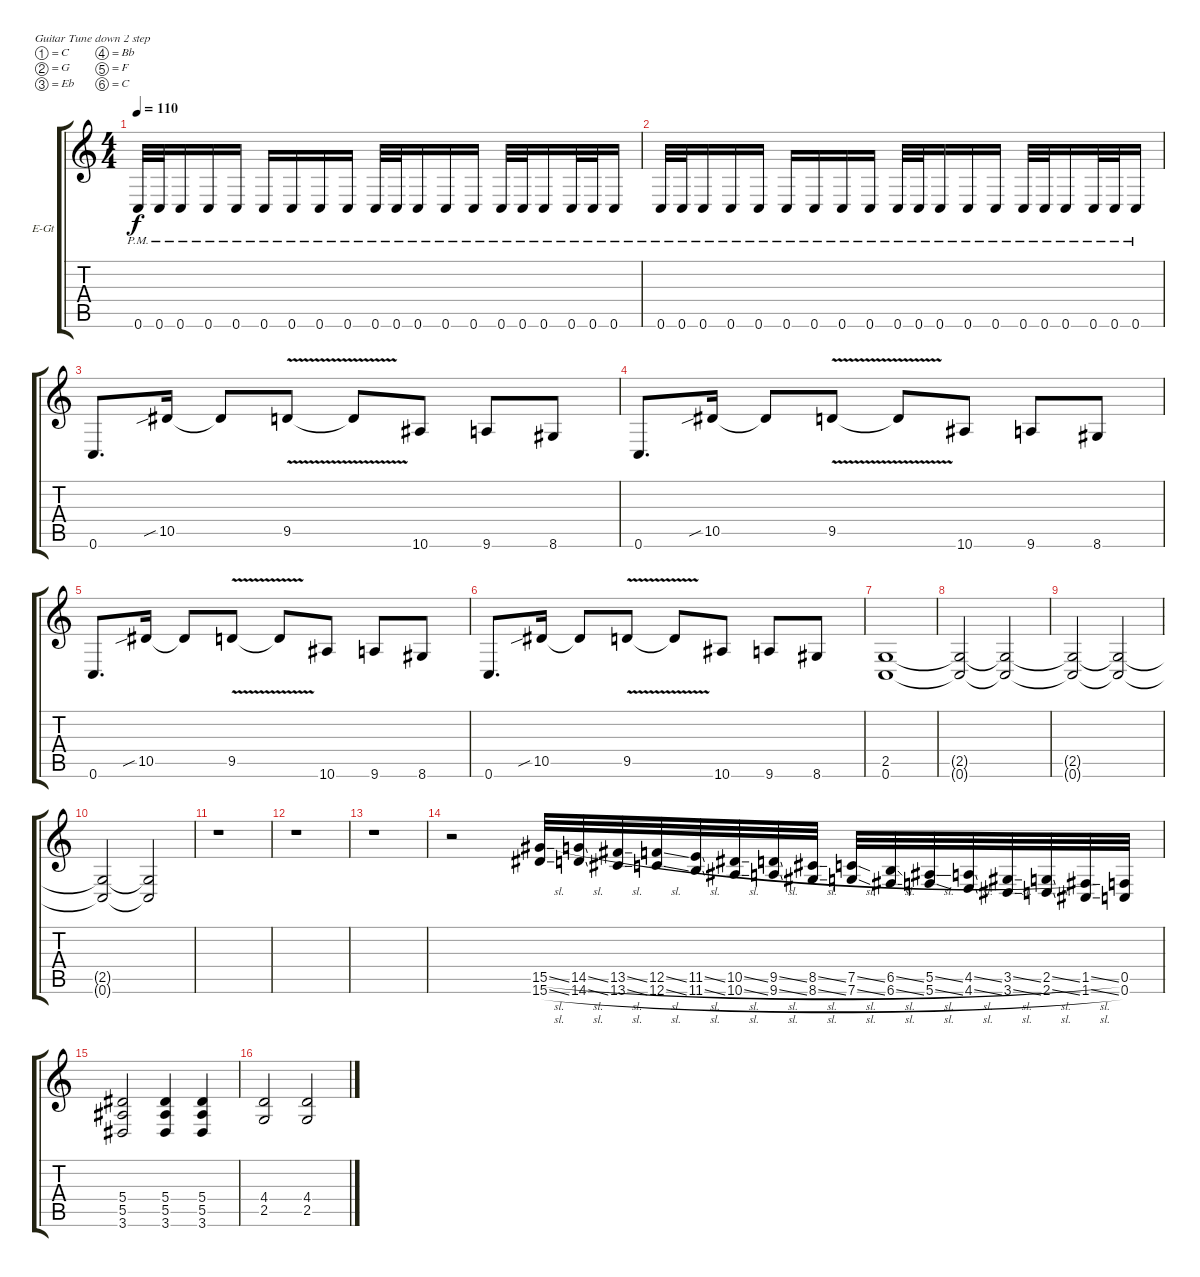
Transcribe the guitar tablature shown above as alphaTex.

\defaultSystemsLayout 4
\bracketExtendMode groupsimilarinstruments
\firstSystemTrackNameOrientation horizontal
\otherSystemsTrackNameOrientation horizontal
\track ("Electric Guitar 1" "E-Gt") {instrument distortionguitar}
\staff {score tabs}
\tuning (C4 G3 Eb3 Bb2 F2 C2)
\ts (4 4)
\tempo 110
\clef g2
\ks c
0.6{pm}.32{dy f} 0.6{pm}.32 0.6{pm}.16 0.6{pm}.16 0.6{pm}.16 0.6{pm}.16 0.6{pm}.16 0.6{pm}.16 0.6{pm}.16 0.6{pm}.32 0.6{pm}.32 0.6{pm}.16 0.6{pm}.16 0.6{pm}.16 0.6{pm}.32 0.6{pm}.32 0.6{pm}.16 0.6{pm}.32 0.6{pm}.32 0.6{pm}.16 |
0.6{pm}.32 0.6{pm}.32 0.6{pm}.16 0.6{pm}.16 0.6{pm}.16 0.6{pm}.16 0.6{pm}.16 0.6{pm}.16 0.6{pm}.16 0.6{pm}.32 0.6{pm}.32 0.6{pm}.16 0.6{pm}.16 0.6{pm}.16 0.6{pm}.32 0.6{pm}.32 0.6{pm}.16 0.6{pm}.32 0.6{pm}.32 0.6{pm}.16 |
0.6.8{d} 10.5{sib}.16 10.5{t}.8 9.5{v}.8 9.5{v t}.8 10.6.8 9.6.8 8.6.8 |
0.6.8{d} 10.5{sib}.16 10.5{t}.8 9.5{v}.8 9.5{v t}.8 10.6.8 9.6.8 8.6.8 |
0.6.8{d} 10.5{sib}.16 10.5{t}.8 9.5{v}.8 9.5{v t}.8 10.6.8 9.6.8 8.6.8 |
0.6.8{d} 10.5{sib}.16 10.5{t}.8 9.5{v}.8 9.5{v t}.8 10.6.8 9.6.8 8.6.8 |
(0.6 2.5).1 |
(0.6{t} 2.5{t}).2 (0.6{t} 2.5{t}).2 |
(0.6{t} 2.5{t}).2 (0.6{t} 2.5{t}).2 |
(0.6{t} 2.5{t}).2 (0.6{t} 2.5{t}).2 |
r.1 |
r.1 |
r.1 |
r.2 (15.6{sl} 15.5{sl}).32 (14.6{sl} 14.5{sl}).32 (13.6{sl} 13.5{sl}).32 (12.6{sl} 12.5{sl}).32 (11.6{sl} 11.5{sl}).32 (10.6{sl} 10.5{sl}).32 (9.6{sl} 9.5{sl}).32 (8.6{sl} 8.5{sl}).32 (7.6{sl} 7.5{sl}).32 (6.6{sl} 6.5{sl}).32 (5.6{sl} 5.5{sl}).32 (4.6{sl} 4.5{sl}).32 (3.6{sl} 3.5{sl}).32 (2.6{sl} 2.5{sl}).32 (1.6{sl} 1.5{sl}).32 (0.6 0.5).32 |
(3.6 5.5 5.4).2 (3.6 5.5 5.4).4 (5.4 5.5 3.6).4 |
(2.5 4.4).2 (4.4 2.5).2
